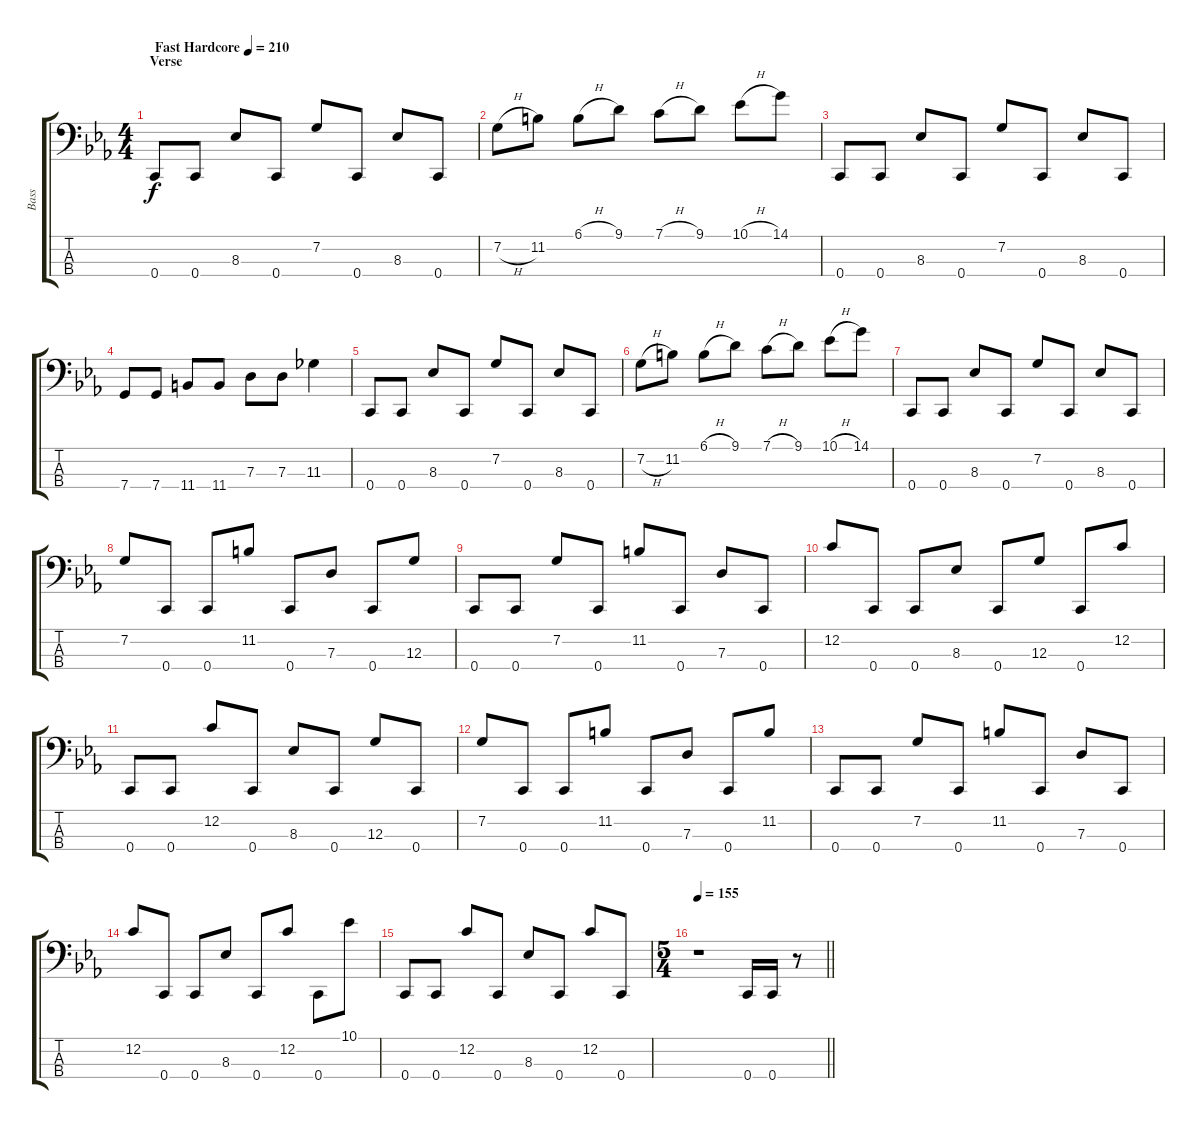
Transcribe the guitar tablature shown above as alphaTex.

\track ("Bass" "Bass") {instrument electricbasspick}
\staff {score tabs}
\tuning (F2 C2 G1 C1) {hide}
\ts (4 4)
\section ("" "Verse")
\tempo (210 "Fast Hardcore")
\clef f4
\ks cminor
0.4.8{dy f instrument electricbasspick} 0.4.8 8.3.8 0.4.8 7.2.8 0.4.8 8.3.8 0.4.8 |
7.2{h}.8 11.2.8 6.1{h}.8 9.1.8 7.1{h}.8 9.1.8 10.1{h}.8 14.1.8 |
0.4.8 0.4.8 8.3.8 0.4.8 7.2.8 0.4.8 8.3.8 0.4.8 |
7.4.8 7.4.8 11.4.8 11.4.8 7.3.8 7.3.8 11.3.4 |
0.4.8 0.4.8 8.3.8 0.4.8 7.2.8 0.4.8 8.3.8 0.4.8 |
7.2{h}.8 11.2.8 6.1{h}.8 9.1.8 7.1{h}.8 9.1.8 10.1{h}.8 14.1.8 |
0.4.8 0.4.8 8.3.8 0.4.8 7.2.8 0.4.8 8.3.8 0.4.8 |
7.2.8 0.4.8 0.4.8 11.2.8 0.4.8 7.3.8 0.4.8 12.3.8 |
0.4.8 0.4.8 7.2.8 0.4.8 11.2.8 0.4.8 7.3.8 0.4.8 |
12.2.8 0.4.8 0.4.8 8.3.8 0.4.8 12.3.8 0.4.8 12.2.8 |
0.4.8 0.4.8 12.2.8 0.4.8 8.3.8 0.4.8 12.3.8 0.4.8 |
7.2.8 0.4.8 0.4.8 11.2.8 0.4.8 7.3.8 0.4.8 11.2.8 |
0.4.8 0.4.8 7.2.8 0.4.8 11.2.8 0.4.8 7.3.8 0.4.8 |
12.2.8 0.4.8 0.4.8 8.3.8 0.4.8 12.2.8 0.4.8 10.1.8 |
0.4.8 0.4.8 12.2.8 0.4.8 8.3.8 0.4.8 12.2.8 0.4.8 |
\ts (5 4)
\tempo 155
\barLineRight lightlight
r.1 0.4.16 0.4.16 r.8
